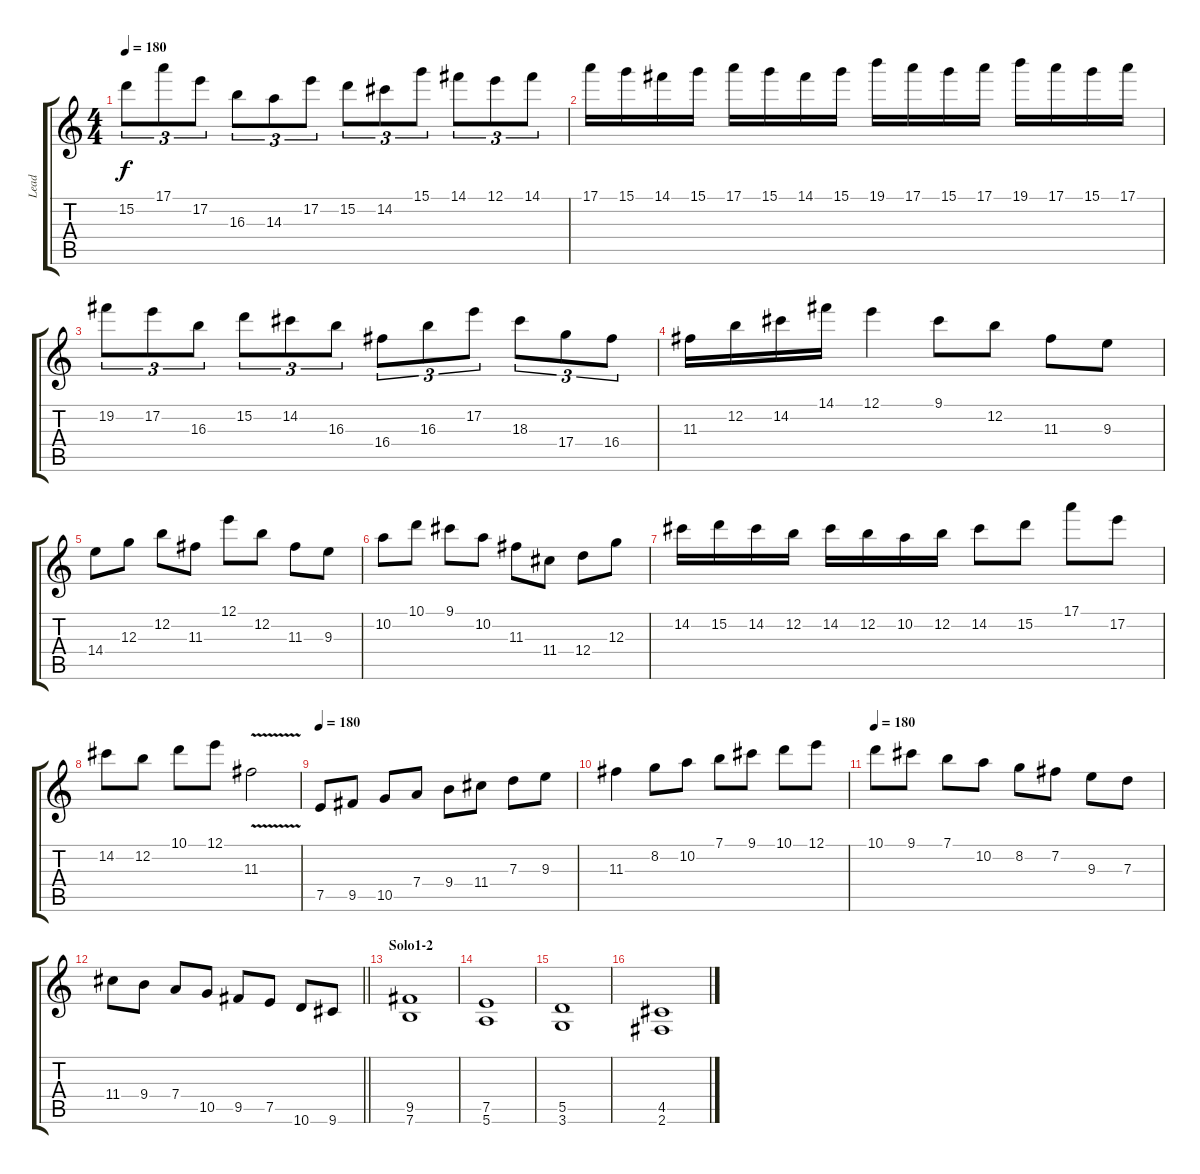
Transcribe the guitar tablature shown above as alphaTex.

\track ("Lead" "Lead") {instrument distortionguitar}
\staff {score tabs}
\tuning (E4 B3 G3 D3 A2 E2) {hide}
\ts (4 4)
\tempo 180
\clef g2
\ks c
15.2.8{tu (3 2) dy f} 17.1.8{tu (3 2)} 17.2.8{tu (3 2)} 16.3.8{tu (3 2)} 14.3.8{tu (3 2)} 17.2.8{tu (3 2)} 15.2.8{tu (3 2)} 14.2.8{tu (3 2)} 15.1.8{tu (3 2)} 14.1.8{tu (3 2)} 12.1.8{tu (3 2)} 14.1.8{tu (3 2)} |
17.1.16 15.1.16 14.1.16 15.1.16 17.1.16 15.1.16 14.1.16 15.1.16 19.1.16 17.1.16 15.1.16 17.1.16 19.1.16 17.1.16 15.1.16 17.1.16 |
19.2.8{tu (3 2)} 17.2.8{tu (3 2)} 16.3.8{tu (3 2)} 15.2.8{tu (3 2)} 14.2.8{tu (3 2)} 16.3.8{tu (3 2)} 16.4.8{tu (3 2)} 16.3.8{tu (3 2)} 17.2.8{tu (3 2)} 18.3.8{tu (3 2)} 17.4.8{tu (3 2)} 16.4.8{tu (3 2)} |
11.3.16 12.2.16 14.2.16 14.1.16 12.1.4 9.1.8 12.2.8 11.3.8 9.3.8 |
14.4.8 12.3.8 12.2.8 11.3.8 12.1.8 12.2.8 11.3.8 9.3.8 |
10.2.8 10.1.8 9.1.8 10.2.8 11.3.8 11.4.8 12.4.8 12.3.8 |
14.2.16 15.2.16 14.2.16 12.2.16 14.2.16 12.2.16 10.2.16 12.2.16 14.2.8 15.2.8 17.1.8 17.2.8 |
14.2.8 12.2.8 10.1.8 12.1.8 11.3{v}.2 |
\tempo 180
7.5.8 9.5.8 10.5.8 7.4.8 9.4.8 11.4.8 7.3.8 9.3.8 |
11.3.4 8.2.8 10.2.8 7.1.8 9.1.8 10.1.8 12.1.8 |
\tempo 180
10.1.8 9.1.8 7.1.8 10.2.8 8.2.8 7.2.8 9.3.8 7.3.8 |
\barLineRight lightlight
11.4.8 9.4.8 7.4.8 10.5.8 9.5.8 7.5.8 10.6.8 9.6.8 |
\section ("" "Solo1-2")
(9.5 7.6).1 |
(7.5 5.6).1 |
(5.5 3.6).1 |
(4.5 2.6).1
